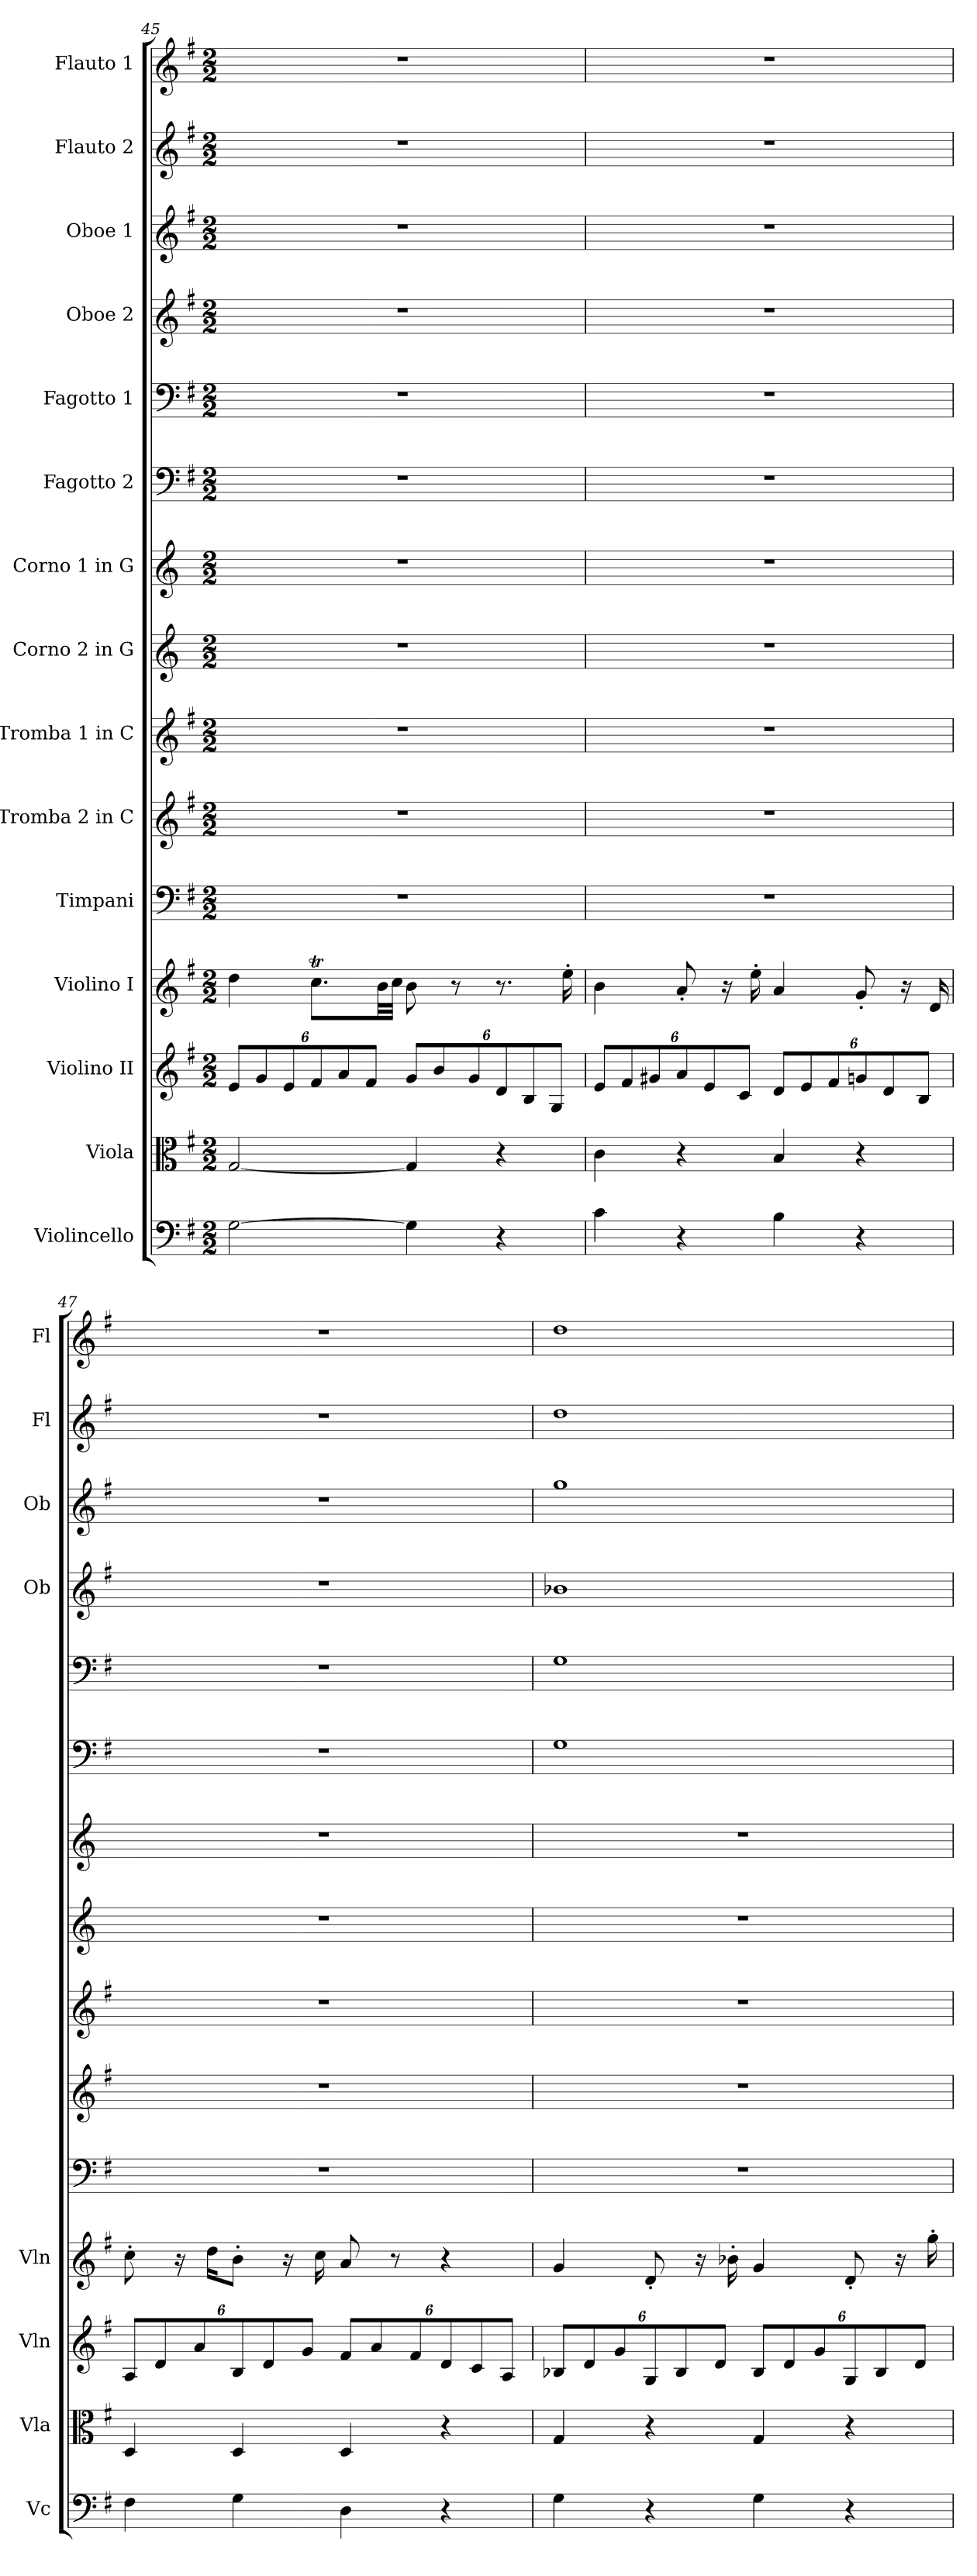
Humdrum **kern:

**kern	**kern	**kern	**kern	**kern	**kern	**kern	**kern	**kern	**kern	**kern	**kern	**kern	**kern	**kern
*part15	*part14	*part13	*part12	*part11	*part10	*part9	*part8	*part7	*part6	*part5	*part4	*part3	*part2	*part1
*staff15	*staff14	*staff13	*staff12	*staff11	*staff10	*staff9	*staff8	*staff7	*staff6	*staff5	*staff4	*staff3	*staff2	*staff1
*I"Violincello	*I"Viola	*I"Violino II	*I"Violino I	*I"Timpani	*I"Tromba 2 in C	*I"Tromba 1 in C	*I"Corno 2 in G	*I"Corno 1 in G	*I"Fagotto 2	*I"Fagotto 1	*I"Oboe 2	*I"Oboe 1	*I"Flauto 2	*I"Flauto 1
*I'Vc	*I'Vla	*I'Vln	*I'Vln	*	*	*	*	*	*	*	*I'Ob	*I'Ob	*I'Fl	*I'Fl
*clefF4	*clefC3	*clefG2	*clefG2	*clefF4	*clefG2	*clefG2	*clefG2	*clefG2	*clefF4	*clefF4	*clefG2	*clefG2	*clefG2	*clefG2
*	*	*	*	*	*ITrd1c2	*ITrd1c2	*ITrd-4c-7	*ITrd-4c-7	*	*	*	*	*	*
*k[f#]	*k[f#]	*k[f#]	*k[f#]	*k[f#]	*k[b-]	*k[b-]	*k[f#]	*k[f#]	*k[f#]	*k[f#]	*k[f#]	*k[f#]	*k[f#]	*k[f#]
*G:	*G:	*G:	*G:	*G:	*F:	*F:	*G:	*G:	*G:	*G:	*G:	*G:	*G:	*G:
*M2/2	*M2/2	*M2/2	*M2/2	*M2/2	*M2/2	*M2/2	*M2/2	*M2/2	*M2/2	*M2/2	*M2/2	*M2/2	*M2/2	*M2/2
=45	=45	=45	=45	=45	=45	=45	=45	=45	=45	=45	=45	=45	=45	=45
[2G	[2G	12e/L	4dd	1r	1r	1r	1r	1r	1r	1r	1r	1r	1r	1r
.	.	12g/	.	.	.	.	.	.	.	.	.	.	.	.
.	.	12e/	.	.	.	.	.	.	.	.	.	.	.	.
.	.	12f#/	8.ccT\L	.	.	.	.	.	.	.	.	.	.	.
.	.	12a/	.	.	.	.	.	.	.	.	.	.	.	.
.	.	12f#/J	.	.	.	.	.	.	.	.	.	.	.	.
.	.	.	32b\LL	.	.	.	.	.	.	.	.	.	.	.
.	.	.	32cc\JJJ	.	.	.	.	.	.	.	.	.	.	.
4G]	4G]	12g/L	8b	.	.	.	.	.	.	.	.	.	.	.
.	.	12b/	.	.	.	.	.	.	.	.	.	.	.	.
.	.	.	8r	.	.	.	.	.	.	.	.	.	.	.
.	.	12g/	.	.	.	.	.	.	.	.	.	.	.	.
4r	4r	12d/	8.r	.	.	.	.	.	.	.	.	.	.	.
.	.	12B/	.	.	.	.	.	.	.	.	.	.	.	.
.	.	12G/J	.	.	.	.	.	.	.	.	.	.	.	.
.	.	.	16ee'	.	.	.	.	.	.	.	.	.	.	.
=46	=46	=46	=46	=46	=46	=46	=46	=46	=46	=46	=46	=46	=46	=46
4c	4c	12e/L	4b	1r	1r	1r	1r	1r	1r	1r	1r	1r	1r	1r
.	.	12f#/	.	.	.	.	.	.	.	.	.	.	.	.
.	.	12g#X/	.	.	.	.	.	.	.	.	.	.	.	.
4r	4r	12a/	8a'	.	.	.	.	.	.	.	.	.	.	.
.	.	12e/	.	.	.	.	.	.	.	.	.	.	.	.
.	.	.	16r	.	.	.	.	.	.	.	.	.	.	.
.	.	12c/J	.	.	.	.	.	.	.	.	.	.	.	.
.	.	.	16ee'	.	.	.	.	.	.	.	.	.	.	.
4B	4B	12d/L	4a	.	.	.	.	.	.	.	.	.	.	.
.	.	12e/	.	.	.	.	.	.	.	.	.	.	.	.
.	.	12f#/	.	.	.	.	.	.	.	.	.	.	.	.
4r	4r	12gn/	8g'	.	.	.	.	.	.	.	.	.	.	.
.	.	12d/	.	.	.	.	.	.	.	.	.	.	.	.
.	.	.	16r	.	.	.	.	.	.	.	.	.	.	.
.	.	12B/J	.	.	.	.	.	.	.	.	.	.	.	.
.	.	.	16d	.	.	.	.	.	.	.	.	.	.	.
=47	=47	=47	=47	=47	=47	=47	=47	=47	=47	=47	=47	=47	=47	=47
4F#	4D	12A/L	8cc'	1r	1r	1r	1r	1r	1r	1r	1r	1r	1r	1r
.	.	12d/	.	.	.	.	.	.	.	.	.	.	.	.
.	.	.	16r	.	.	.	.	.	.	.	.	.	.	.
.	.	12a/	.	.	.	.	.	.	.	.	.	.	.	.
.	.	.	16dd\KL	.	.	.	.	.	.	.	.	.	.	.
4G	4D	12B/	8b'\J	.	.	.	.	.	.	.	.	.	.	.
.	.	12d/	.	.	.	.	.	.	.	.	.	.	.	.
.	.	.	16r	.	.	.	.	.	.	.	.	.	.	.
.	.	12g/J	.	.	.	.	.	.	.	.	.	.	.	.
.	.	.	16cc	.	.	.	.	.	.	.	.	.	.	.
4D	4D	12f#/L	8a	.	.	.	.	.	.	.	.	.	.	.
.	.	12a/	.	.	.	.	.	.	.	.	.	.	.	.
.	.	.	8r	.	.	.	.	.	.	.	.	.	.	.
.	.	12f#/	.	.	.	.	.	.	.	.	.	.	.	.
4r	4r	12d/	4r	.	.	.	.	.	.	.	.	.	.	.
.	.	12c/	.	.	.	.	.	.	.	.	.	.	.	.
.	.	12A/J	.	.	.	.	.	.	.	.	.	.	.	.
=48	=48	=48	=48	=48	=48	=48	=48	=48	=48	=48	=48	=48	=48	=48
4G	4G	12B-X/L	4g	1r	1r	1r	1r	1r	1G	1G	1b-X	1gg	1dd	1dd
.	.	12d/	.	.	.	.	.	.	.	.	.	.	.	.
.	.	12g/	.	.	.	.	.	.	.	.	.	.	.	.
4r	4r	12G/	8d'	.	.	.	.	.	.	.	.	.	.	.
.	.	12B-/	.	.	.	.	.	.	.	.	.	.	.	.
.	.	.	16r	.	.	.	.	.	.	.	.	.	.	.
.	.	12d/J	.	.	.	.	.	.	.	.	.	.	.	.
.	.	.	16b-X'	.	.	.	.	.	.	.	.	.	.	.
4G	4G	12B-/L	4g	.	.	.	.	.	.	.	.	.	.	.
.	.	12d/	.	.	.	.	.	.	.	.	.	.	.	.
.	.	12g/	.	.	.	.	.	.	.	.	.	.	.	.
4r	4r	12G/	8d'	.	.	.	.	.	.	.	.	.	.	.
.	.	12B-/	.	.	.	.	.	.	.	.	.	.	.	.
.	.	.	16r	.	.	.	.	.	.	.	.	.	.	.
.	.	12d/J	.	.	.	.	.	.	.	.	.	.	.	.
.	.	.	16gg'	.	.	.	.	.	.	.	.	.	.	.
=	=	=	=	=	=	=	=	=	=	=	=	=	=	=
*-	*-	*-	*-	*-	*-	*-	*-	*-	*-	*-	*-	*-	*-	*-
